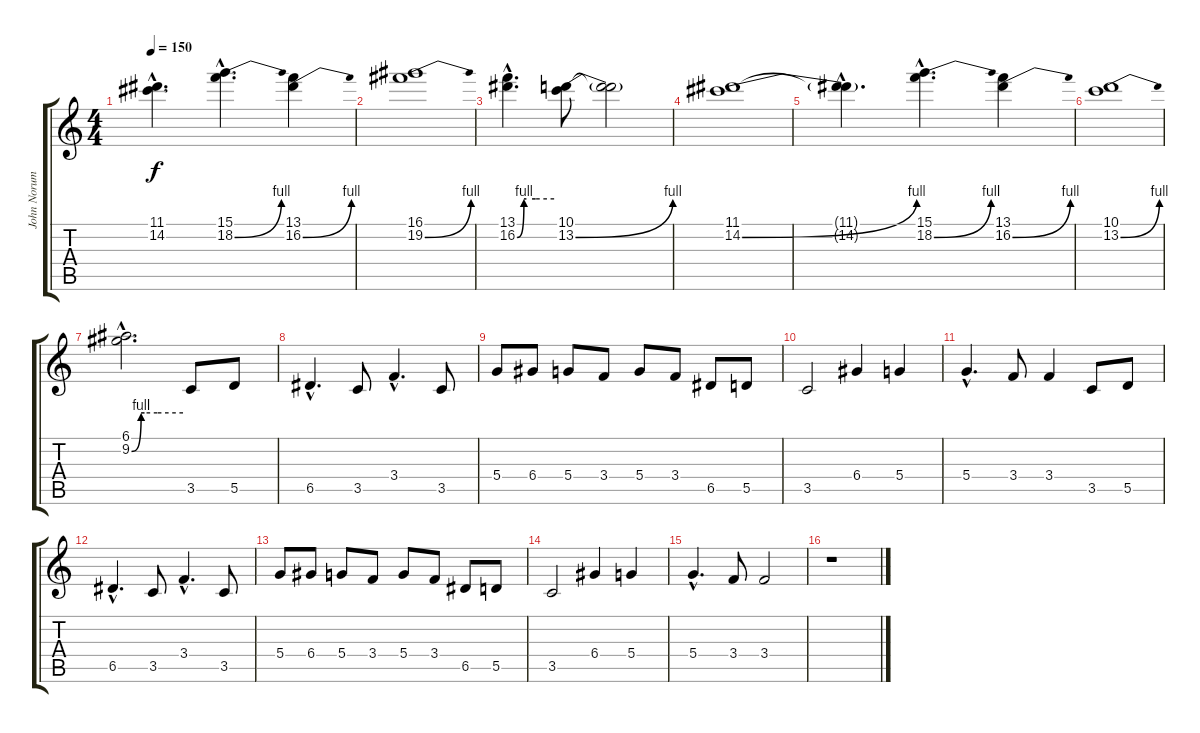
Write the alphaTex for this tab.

\track ("John Norum Lead I" "John Norum") {instrument overdrivenguitar}
\staff {score tabs}
\tuning (E4 B3 G3 D3 A2 E2) {hide}
\ts (4 4)
\tempo 150
\clef g2
\ks c
(11.1{hac t} 14.2{hac t}).4{d dy f} (15.1{hac} 18.2{be (bend 0 0 60 4) hac}).4{d} (13.1 16.2{be (bend 0 0 60 4)}).4 |
(16.1 19.2{be (bend 0 0 60 4)}).1 |
(13.1{hac} 16.2{be (custom 0 0 11 4 15 4 30 4 60 4) hac}).4{d} (10.1 13.2{be (bend 0 0 60 4)}).8 (10.1{t} 13.2{t}).2 |
(11.1 14.2{be (bend 0 0 60 4)}).1 |
(11.1{hac t} 14.2{hac t}).4{d} (15.1{hac} 18.2{be (bend 0 0 60 4) hac}).4{d} (13.1 16.2{be (bend 0 0 60 4)}).4 |
(10.1 13.2{be (bend 0 0 60 4)}).1 |
(6.1{hac} 9.2{be (custom 0 0 11 4 15 4 30 4 60 4) hac}).2{d} 3.5.8 5.5.8 |
6.5{hac}.4{d} 3.5.8 3.4{hac}.4{d} 3.5.8 |
5.4.8 6.4.8 5.4.8 3.4.8 5.4.8 3.4.8 6.5.8 5.5.8 |
3.5.2 6.4.4 5.4.4 |
5.4{hac}.4{d} 3.4.8 3.4.4 3.5.8 5.5.8 |
6.5{hac}.4{d} 3.5.8 3.4{hac}.4{d} 3.5.8 |
5.4.8 6.4.8 5.4.8 3.4.8 5.4.8 3.4.8 6.5.8 5.5.8 |
3.5.2 6.4.4 5.4.4 |
5.4{hac}.4{d} 3.4.8 3.4.2 |
r.1
